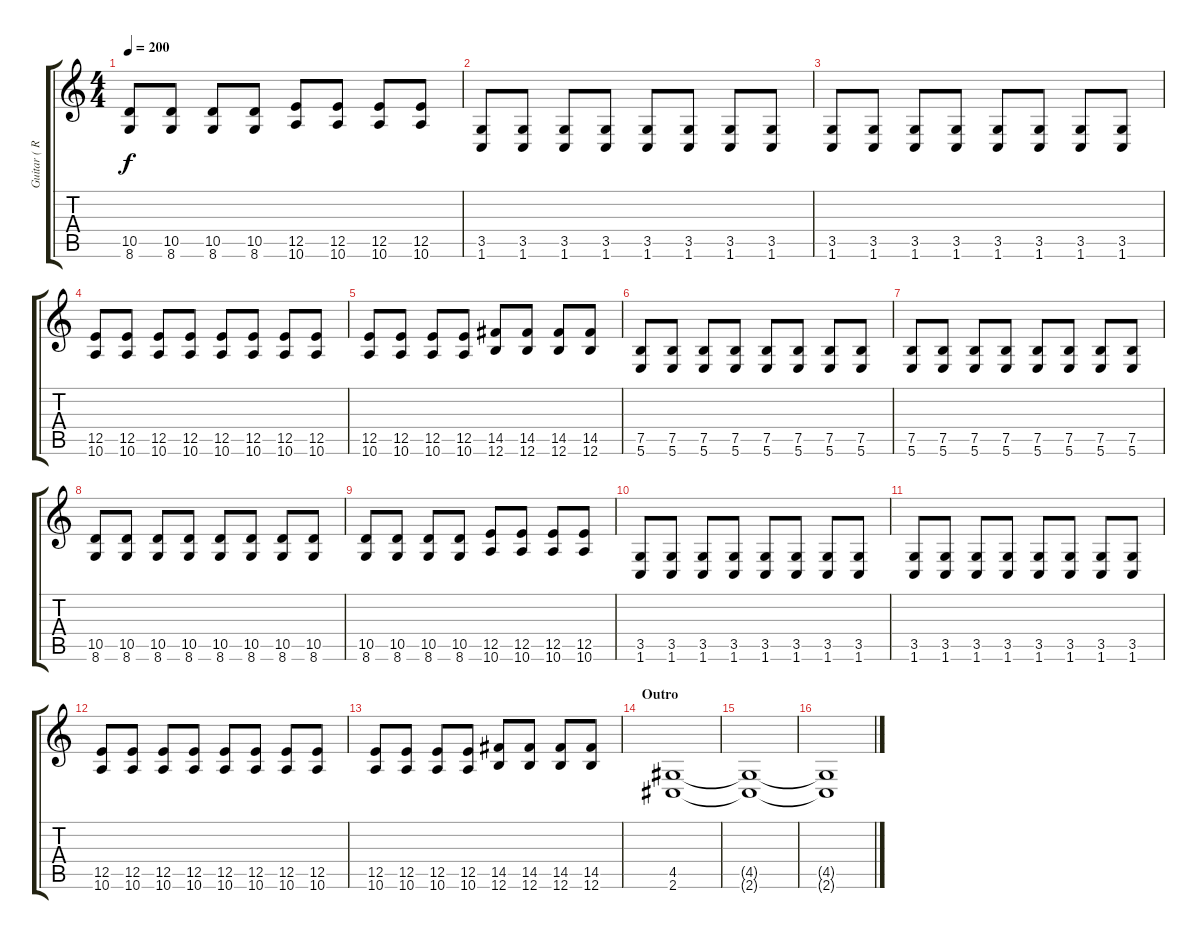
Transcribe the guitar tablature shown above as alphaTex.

\track ("Guitar ( Rune )" "Guitar ( R") {instrument distortionguitar}
\staff {score tabs}
\tuning (B3 Gb3 D3 A2 E2 B1) {hide}
\ts (4 4)
\tempo 200
\clef g2
\ks c
(10.5 8.6).8{dy f} (10.5 8.6).8 (10.5 8.6).8 (10.5 8.6).8 (12.5 10.6).8 (12.5 10.6).8 (12.5 10.6).8 (12.5 10.6).8 |
(3.5 1.6).8 (3.5 1.6).8 (3.5 1.6).8 (3.5 1.6).8 (3.5 1.6).8 (3.5 1.6).8 (3.5 1.6).8 (3.5 1.6).8 |
(3.5 1.6).8 (3.5 1.6).8 (3.5 1.6).8 (3.5 1.6).8 (3.5 1.6).8 (3.5 1.6).8 (3.5 1.6).8 (3.5 1.6).8 |
(12.5 10.6).8 (12.5 10.6).8 (12.5 10.6).8 (12.5 10.6).8 (12.5 10.6).8 (12.5 10.6).8 (12.5 10.6).8 (12.5 10.6).8 |
(12.5 10.6).8 (12.5 10.6).8 (12.5 10.6).8 (12.5 10.6).8 (14.5 12.6).8 (14.5 12.6).8 (14.5 12.6).8 (14.5 12.6).8 |
(7.5 5.6).8 (7.5 5.6).8 (7.5 5.6).8 (7.5 5.6).8 (7.5 5.6).8 (7.5 5.6).8 (7.5 5.6).8 (7.5 5.6).8 |
(7.5 5.6).8 (7.5 5.6).8 (7.5 5.6).8 (7.5 5.6).8 (7.5 5.6).8 (7.5 5.6).8 (7.5 5.6).8 (7.5 5.6).8 |
(10.5 8.6).8 (10.5 8.6).8 (10.5 8.6).8 (10.5 8.6).8 (10.5 8.6).8 (10.5 8.6).8 (10.5 8.6).8 (10.5 8.6).8 |
(10.5 8.6).8 (10.5 8.6).8 (10.5 8.6).8 (10.5 8.6).8 (12.5 10.6).8 (12.5 10.6).8 (12.5 10.6).8 (12.5 10.6).8 |
(3.5 1.6).8 (3.5 1.6).8 (3.5 1.6).8 (3.5 1.6).8 (3.5 1.6).8 (3.5 1.6).8 (3.5 1.6).8 (3.5 1.6).8 |
(3.5 1.6).8 (3.5 1.6).8 (3.5 1.6).8 (3.5 1.6).8 (3.5 1.6).8 (3.5 1.6).8 (3.5 1.6).8 (3.5 1.6).8 |
(12.5 10.6).8 (12.5 10.6).8 (12.5 10.6).8 (12.5 10.6).8 (12.5 10.6).8 (12.5 10.6).8 (12.5 10.6).8 (12.5 10.6).8 |
(12.5 10.6).8 (12.5 10.6).8 (12.5 10.6).8 (12.5 10.6).8 (14.5 12.6).8 (14.5 12.6).8 (14.5 12.6).8 (14.5 12.6).8 |
\section ("" "Outro")
(4.5 2.6).1 |
(4.5{t} 2.6{t}).1 |
(4.5{t} 2.6{t}).1
